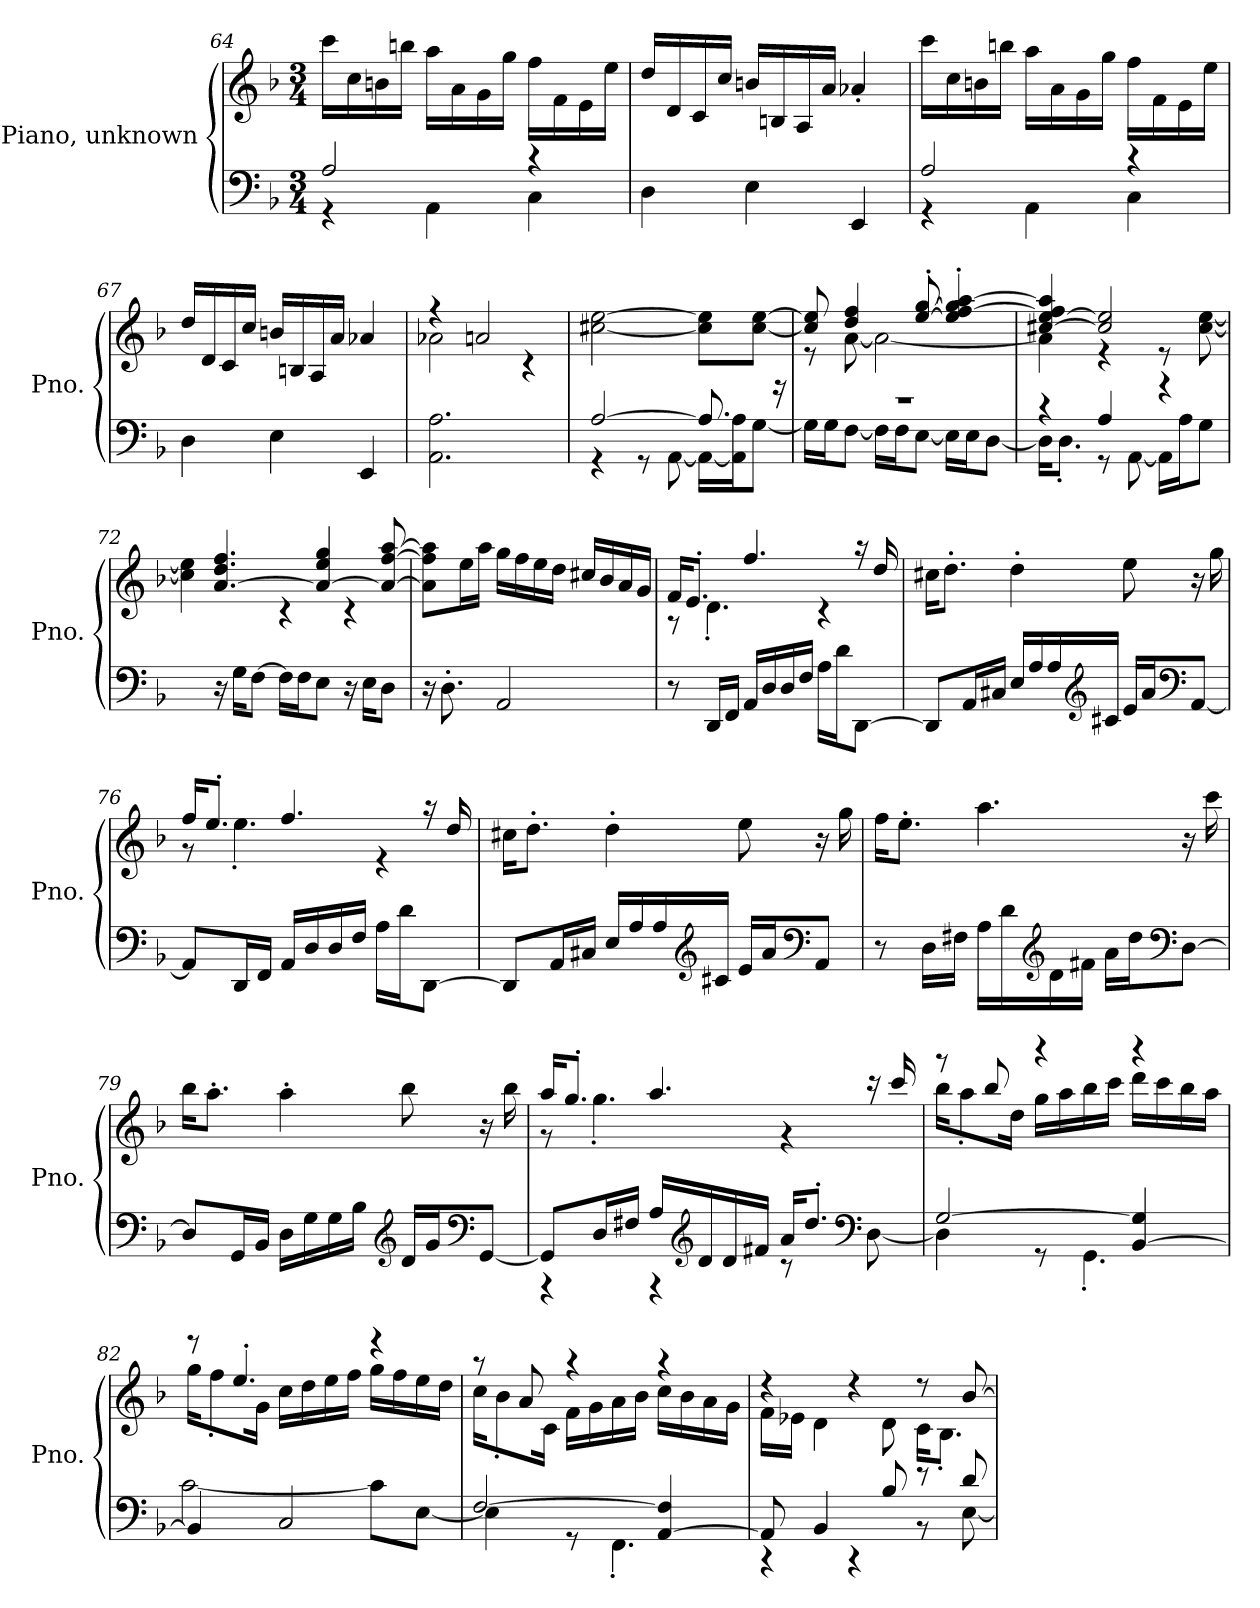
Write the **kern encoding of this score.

**kern	**kern
*part1	*part1
*staff2	*staff1
*I"Piano, unknown	*
*I'Pno.	*
*clefF4	*clefG2
*k[b-]	*k[b-]
*M3/4	*M3/4
=64	=64
*^	*
2A/	4r	16ccc\LL
.	.	16cc\
.	.	16bn\
.	.	16bbn\JJ
.	4AA\	16aa\LL
.	.	16a\
.	.	16g\
.	.	16gg\JJ
4r	4C\	16ff\LL
.	.	16f\
.	.	16e\
.	.	16ee\JJ
*v	*v	*
!!LO:PB:g=z
=65	=65
4D\	16dd/LL
.	16d/
.	16c/
.	16cc/JJ
4E\	16bn/LL
.	16Bn/
.	16A/
.	16a/JJ
4EE/	4a-X'/
=66	=66
*^	*
2A/	4r	16ccc\LL
.	.	16cc\
.	.	16bn\
.	.	16bbn\JJ
.	4AA\	16aa\LL
.	.	16a\
.	.	16g\
.	.	16gg\JJ
4r	4C\	16ff\LL
.	.	16f\
.	.	16e\
.	.	16ee\JJ
*v	*v	*
=67	=67
4D\	16dd/LL
.	16d/
.	16c/
.	16cc/JJ
4E\	16bn/LL
.	16Bn/
.	16A/
.	16a/JJ
4EE/	4a-X/
=68	=68
*	*^
2.AA\ 2.A\	4r	2a-X\
.	2an/	.
.	.	4r
*	*v	*v
!!LO:LB:g=z
=69	=69
*^	*
[2A/	4r	[2cc#X\ [2ee\
.	8r	.
.	[8AA\	.
8.A/]	16AA\LL_	8cc#\] 8ee\]L
.	16AA\] 16A\J	.
.	[8G\J	[8cc#\ [8ee\J
16r	.	.
=70	=70	=70
*	*	*^
2.r	16G\LL]	8cc#/] 8ee/]	8r
.	16G\J	.	.
.	[8F\J	4dd/ 4ff/	[8a\
.	16F\LL]	.	2a\_
.	16F\J	.	.
.	[8E\J	[8ee/' [8gg/'	.
.	16E\LL]	4ee/]' [4ff/' 4gg/]' [4aa/'	.
.	16E\J	.	.
.	[8D\J	.	.
=71	=71	=71	=71
4r	16D\KL]	[4cc#X/ [4ee/ 4ff/] 4aa/]	4a\]
.	8.D'\J	.	.
4A/	8r	2cc#/] 2ee/]	4r
.	[8AA\	.	.
4r	16AA\LL]	.	8r
.	16A\J	.	.
.	8G\J	.	[8cc#\ [8ee\
*v	*v	*	*
=72	=72	=72
16r	[4.a/ 4.dd/ 4.ff/	4cc#\] 4ee\]
16G\KL	.	.
[8F\J	.	.
16F\LL]	.	4r
16F\J	.	.
8E\J	4a/_ 4ee/ 4gg/	.
16r	.	4r
16E\KL	.	.
8D\J	8a/_ [8ff/ [8aa/	.
*	*v	*v
!!LO:LB:g=z
=73	=73
16r	8a\] 8ff\] 8aa\]L
8.D'\	.
.	16ee\L
.	16aa\JJ
2AA/	16gg\LL
.	16ff\
.	16ee\
.	16dd\JJ
.	16cc#X/LL
.	16b-/
.	16a/
.	16g/JJ
=74	=74
*	*^
8r	16f/KL	8r
.	8.e'/J	.
16DD/LL	.	4.d'\
16FF/JJ	.	.
16AA/LL	4.ff/	.
16D/	.	.
16D/	.	.
16F/JJ	.	.
16A\LL	.	4r
16d\J	.	.
[8DD\J	16r	.
.	16dd/	.
*	*v	*v
=75	=75
8DD/L]	16cc#X\KL
.	8.dd'\J
16AA/L	.
16C#X/JJ	.
16E/LL	4dd'\
16A/	.
16A/	.
*clefG2	*
16c#X/JJ	.
16e/LL	8ee\
16a/J	.
*clefF4	*
[8AA/J	16r
.	16gg\
!!LO:LB:g=z
=76	=76
*	*^
8AA/L]	16ff/KL	8r
.	8.ee'/J	.
16DD/L	.	4.ee'\
16FF/JJ	.	.
16AA/LL	4.ff/	.
16D/	.	.
16D/	.	.
16F/JJ	.	.
16A\LL	.	4r
16d\J	.	.
[8DD\J	16r	.
.	16dd/	.
*	*v	*v
=77	=77
8DD/L]	16cc#X\KL
.	8.dd'\J
16AA/L	.
16C#X/JJ	.
16E/LL	4dd'\
16A/	.
16A/	.
*clefG2	*
16c#X/JJ	.
16e/LL	8ee\
16a/J	.
*clefF4	*
8AA/J	16r
.	16gg\
=78	=78
8r	16ff\KL
.	8.ee'\J
16D\LL	.
16F#X\JJ	.
16A\LL	4.aa\
16d\	.
*clefG2	*
16d\	.
16f#X\JJ	.
16a\LL	.
16dd\J	.
*clefF4	*
[8D\J	16r
.	16ccc\
!!LO:LB:g=z
=79	=79
8D/L]	16bb-\KL
.	8.aa'\J
16GG/L	.
16BB-/JJ	.
16D\LL	4aa'\
16G\	.
16G\	.
16B-\JJ	.
*clefG2	*
16d/LL	8bb-\
16g/J	.
*clefF4	*
[8GG/J	16r
.	16bb-\
=80	=80
*^	*^
8GG/L]	4r	16aa/KL	8r
.	.	8.gg'/J	.
16D/L	.	.	4.gg'\
16F#X/JJ	.	.	.
16A/LL	4r	4.aa/	.
*clefG2	*	*	*
16d/	.	.	.
16d/	.	.	.
16f#X/JJ	.	.	.
16a/KL	8r	.	4r
8.dd'/J	.	.	.
*clefF4	*	*	*
.	[8D\	16r	.
.	.	16ccc/	.
!!LO:LB:g=z	!!
=81	=81	=81	=81
[2G/	4D\]	8r	16bb-\KL
.	.	.	8aa'\
.	.	8bb-/	.
.	.	.	16dd\Jk
.	8r	4r	16gg\LL
.	.	.	16aa\
.	4.GG'\	.	16bb-\
.	.	.	16ccc\JJ
[4BB-/ 4G/]	.	4r	16ddd\LL
.	.	.	16ccc\
.	.	.	16bb-\
.	.	.	16aa\JJ
=82	=82	=82	=82
4BB-/]	[2c\	8r	16gg\KL
.	.	.	8ff'\
.	.	4.ee'/	.
.	.	.	16g\Jk
2C/	.	.	16cc\LL
.	.	.	16dd\
.	.	.	16ee\
.	.	.	16ff\JJ
.	8c\L]	4r	16gg\LL
.	.	.	16ff\
.	[8E\J	.	16ee\
.	.	.	16dd\JJ
=83	=83	=83	=83
[2F/	4E\]	8r	16cc\KL
.	.	.	8b-'\
.	.	8a/	.
.	.	.	16c\Jk
.	8r	4r	16f\LL
.	.	.	16g\
.	4.FF'\	.	16a\
.	.	.	16b-\JJ
[4AA/ 4F/]	.	4r	16cc\LL
.	.	.	16b-\
.	.	.	16a\
.	.	.	16g\JJ
!!LO:PB:g=z	!!
=84	=84	=84	=84
8AA/]	4r	4r	16f\LL
.	.	.	16e-X\JJ
4BB-/	.	.	4d\
.	4r	4r	.
8B-/	.	.	8d\
8r	8r	8r	16c\KL
.	.	.	8.B-'\J
8d/	[8E\	[8b-/	.
*v	*v	*	*
*	*v	*v
=	=
*-	*-
